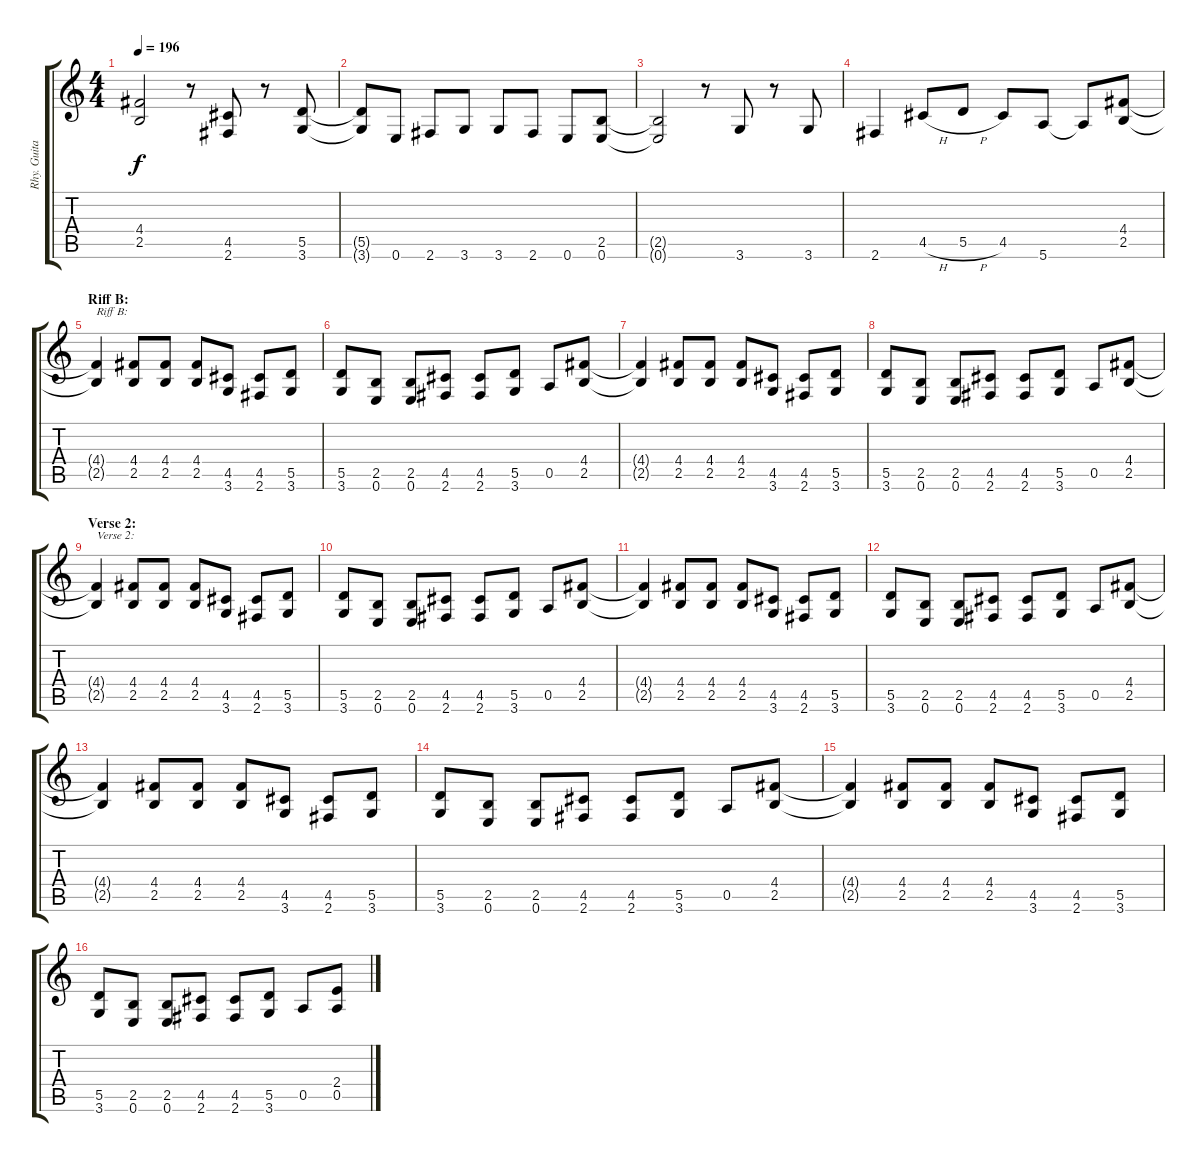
\track ("Rhy. Guitar 1" "Rhy. Guita") {instrument distortionguitar}
\staff {score tabs}
\tuning (E4 B3 G3 D3 A2 E2) {hide}
\ts (4 4)
\tempo 196
\clef g2
\ks c
(4.4 2.5).2{dy f} r.8 (4.5 2.6).8 r.8 (5.5 3.6).8 |
(5.5{t} 3.6{t}).8 0.6.8 2.6.8 3.6.8 3.6.8 2.6.8 0.6.8 (2.5 0.6).8 |
(2.5{t} 0.6{t}).2 r.8 3.6.8 r.8 3.6.8 |
2.6.4 4.5{h}.8 5.5{h}.8 4.5.8 5.6.8 5.6{t}.8 (4.4 2.5).8 |
\section ("" "Riff B:")
(4.4{t} 2.5{t}).4{txt "Riff B:"} (4.4 2.5).8 (4.4 2.5).8 (4.4 2.5).8 (4.5 3.6).8 (4.5 2.6).8 (5.5 3.6).8 |
(5.5 3.6).8 (2.5 0.6).8 (2.5 0.6).8 (4.5 2.6).8 (4.5 2.6).8 (5.5 3.6).8 0.5.8 (4.4 2.5).8 |
(4.4{t} 2.5{t}).4 (4.4 2.5).8 (4.4 2.5).8 (4.4 2.5).8 (4.5 3.6).8 (4.5 2.6).8 (5.5 3.6).8 |
(5.5 3.6).8 (2.5 0.6).8 (2.5 0.6).8 (4.5 2.6).8 (4.5 2.6).8 (5.5 3.6).8 0.5.8 (4.4 2.5).8 |
\section ("" "Verse 2:")
(4.4{t} 2.5{t}).4{txt "Verse 2:"} (4.4 2.5).8 (4.4 2.5).8 (4.4 2.5).8 (4.5 3.6).8 (4.5 2.6).8 (5.5 3.6).8 |
(5.5 3.6).8 (2.5 0.6).8 (2.5 0.6).8 (4.5 2.6).8 (4.5 2.6).8 (5.5 3.6).8 0.5.8 (4.4 2.5).8 |
(4.4{t} 2.5{t}).4 (4.4 2.5).8 (4.4 2.5).8 (4.4 2.5).8 (4.5 3.6).8 (4.5 2.6).8 (5.5 3.6).8 |
(5.5 3.6).8 (2.5 0.6).8 (2.5 0.6).8 (4.5 2.6).8 (4.5 2.6).8 (5.5 3.6).8 0.5.8 (4.4 2.5).8 |
(4.4{t} 2.5{t}).4 (4.4 2.5).8 (4.4 2.5).8 (4.4 2.5).8 (4.5 3.6).8 (4.5 2.6).8 (5.5 3.6).8 |
(5.5 3.6).8 (2.5 0.6).8 (2.5 0.6).8 (4.5 2.6).8 (4.5 2.6).8 (5.5 3.6).8 0.5.8 (4.4 2.5).8 |
(4.4{t} 2.5{t}).4 (4.4 2.5).8 (4.4 2.5).8 (4.4 2.5).8 (4.5 3.6).8 (4.5 2.6).8 (5.5 3.6).8 |
(5.5 3.6).8 (2.5 0.6).8 (2.5 0.6).8 (4.5 2.6).8 (4.5 2.6).8 (5.5 3.6).8 0.5.8 (2.4 0.5).8
